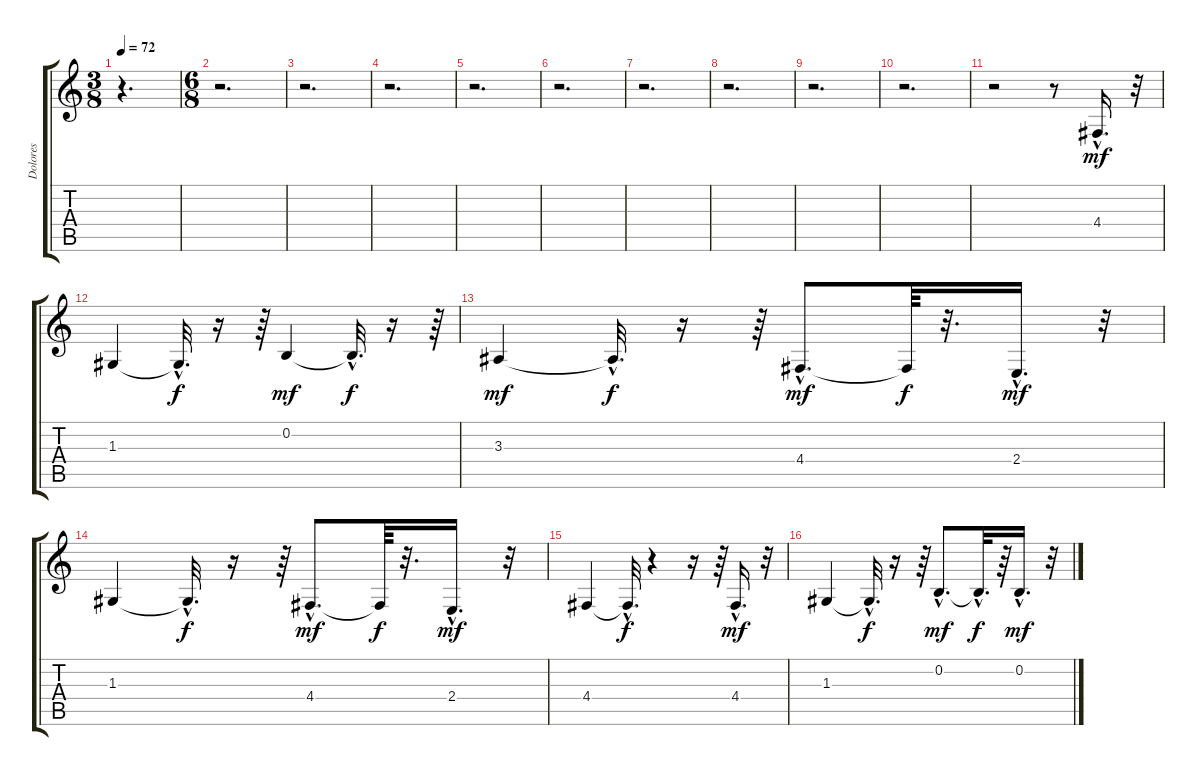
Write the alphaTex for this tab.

\track ("Dolores" "Dolores") {instrument panflute}
\staff {score tabs}
\tuning (E4 B3 G3 D3 A2 E2) {hide}
\ts (3 8)
\tempo 72
\clef g2
\ks c
r.4{d dy mf instrument panflute} |
\ts (6 8)
r.2{d} |
r.2{d} |
r.2{d} |
r.2{d} |
r.2{d} |
r.2{d} |
r.2{d} |
r.2{d} |
r.2{d} |
r.2 r.8 4.4{hac}.16{d} r.32 |
1.3.4 1.3{hac t}.32{d dy f} r.16 r.64 0.2.4{dy mf} 0.2{hac t}.32{d dy f} r.16 r.64 |
3.3.4{dy mf} 3.3{hac t}.32{d dy f} r.16 r.64 4.4{hac}.8{d dy mf} 4.4{t}.64{dy f} r.32{d} 2.4{hac}.16{d dy mf} r.32 |
1.3.4 1.3{hac t}.32{d dy f} r.16 r.64 4.4{hac}.8{d dy mf} 4.4{t}.64{dy f} r.32{d} 2.4{hac}.16{d dy mf} r.32 |
4.4.4 4.4{hac t}.32{d dy f} r.4 r.16 r.64 4.4{hac}.16{d dy mf} r.32 |
1.3.4 1.3{hac t}.32{d dy f} r.16 r.64 0.2{hac}.8{d dy mf} 0.2{hac t}.32{d dy f} r.64 0.2{hac}.16{d dy mf} r.32
